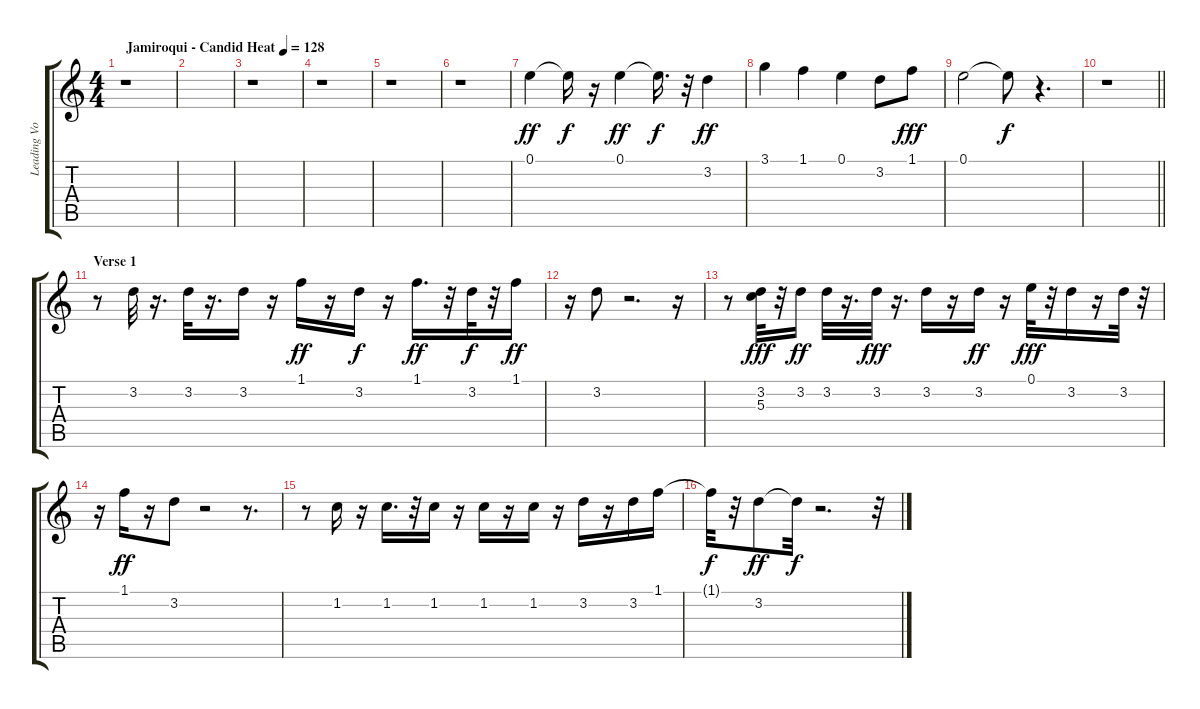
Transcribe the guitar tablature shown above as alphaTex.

\track ("Leading Vocals" "Leading Vo") {instrument acousticguitarnylon}
\staff {score tabs}
\tuning (E4 B3 G3 D3 A2 E2) {hide}
\ts (4 4)
\tempo (128 "Jamiroqui - Candid Heat")
\clef g2
\ks c
r.1{dy ff instrument acousticguitarnylon} |
|
r.1 |
r.1 |
r.1 |
r.1 |
0.1.4{volume 16 balance 8 instrument acousticguitarnylon} 0.1{t}.16{dy f} r.16 0.1.4{dy ff} 0.1{t}.16{d dy f} r.32 3.2.4{dy ff} |
3.1.4 1.1.4 0.1.4 3.2.8 1.1.8{dy fff} |
0.1.2 0.1{t}.8{dy f} r.4{d} |
\barLineRight lightlight
r.1 |
\section ("" "Verse 1")
r.8 3.2.32 r.16{d} 3.2.32 r.16{d} 3.2.16 r.16 1.1.16{dy ff} r.16 3.2.16{dy f} r.16 1.1.16{d dy ff} r.32 3.2.32{dy f} r.32 1.1.16{dy ff} |
r.16 3.2.8 r.2{d} r.16 |
r.8 (3.2 5.3).32{dy fff} r.32 3.2.16{dy ff} 3.2.32 r.16{d} 3.2.32{dy fff} r.16{d} 3.2.16 r.16 3.2.16{dy ff} r.16 0.1.32{dy fff} r.32 3.2.16 r.16 3.2.32 r.32 |
r.16 1.1.16{dy ff} r.16 3.2.8 r.2 r.8{d} |
r.8 1.2.16 r.16 1.2.16{d} r.32 1.2.16 r.16 1.2.16 r.16 1.2.16 r.16 3.2.16 r.16 3.2.16 1.1.16 |
1.1{t}.32{dy f} r.32 3.2.8{dy ff} 3.2{t}.32{dy f} r.2{d} r.32
